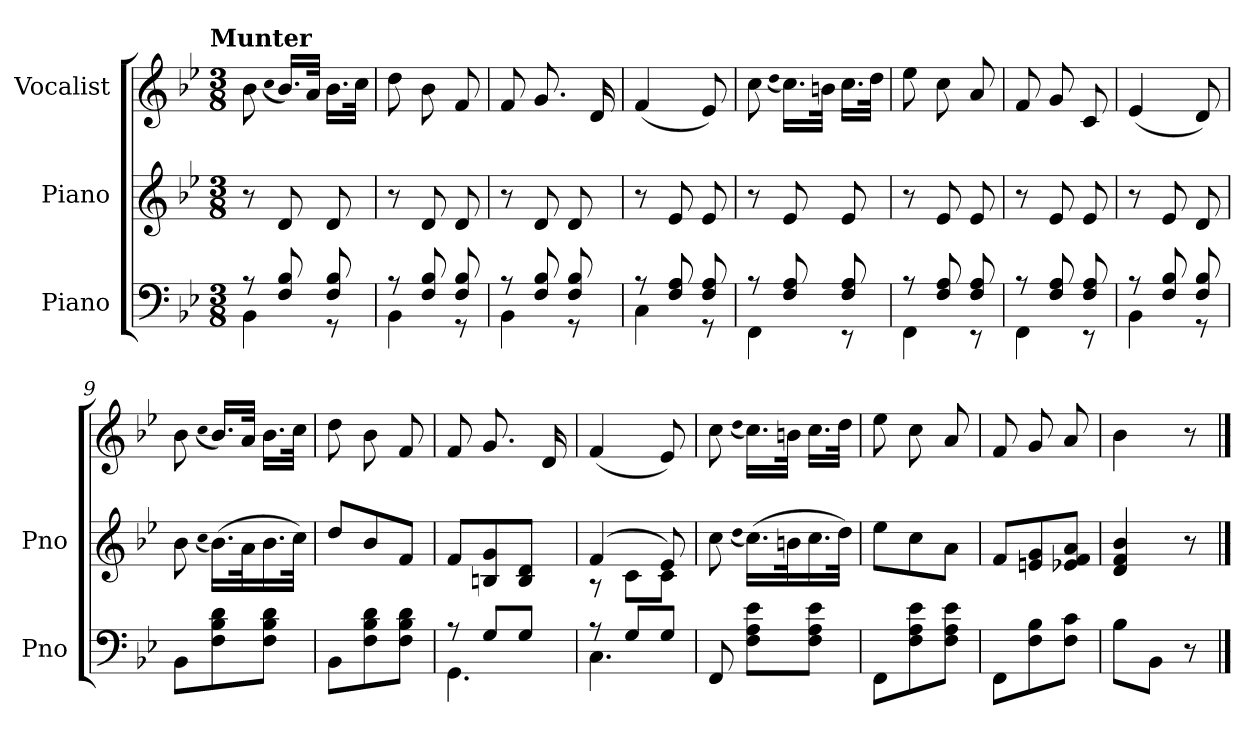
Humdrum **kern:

**kern	**kern	**kern
*part3	*part2	*part1
*staff3	*staff2	*staff1
*I"Piano	*I"Piano	*I"Vocalist
*I'Pno	*I'Pno	*
*clefF4	*clefG2	*clefG2
*k[b-e-]	*k[b-e-]	*k[b-e-]
*B-:	*B-:	*B-:
!!LO:TX:omd:t=Munter
*M3/8	*M3/8	*M3/8
*MM84	*MM84	*MM84
=1	=1	=1
*^	*	*
8r	4BB-	8r	8b-
.	.	.	(qcc
8F 8B-	.	8d	16.b-LL)
.	.	.	32aJJk
8F 8B-	8r	8d	16.b-LL
.	.	.	32ccJJk
=2	=2	=2	=2
8r	4BB-	8r	8dd
8F 8B-	.	8d	8b-
8F 8B-	8r	8d	8f
=3	=3	=3	=3
8r	4BB-	8r	8f
8F 8B-	.	8d	8.g
8F 8B-	8r	8d	.
.	.	.	16d
=4	=4	=4	=4
8r	4C	8r	(4f
8F 8A	.	8e-	.
8F 8A	8r	8e-	8e-)
=5	=5	=5	=5
8r	4FF	8r	8cc
.	.	.	(qdd
8F 8A	.	8e-	16.ccLL)
.	.	.	32bnJJk
8F 8A	8r	8e-	16.ccLL
.	.	.	32ddJJk
=6	=6	=6	=6
8r	4FF	8r	8ee-
8F 8A	.	8e-	8cc
8F 8A	8r	8e-	8a
=7	=7	=7	=7
8r	4FF	8r	8f
8F 8A	.	8e-	8g
8F 8A	8r	8e-	8c
=8	=8	=8	=8
8r	4BB-	8r	(4e-
8F 8B-	.	8e-	.
8F 8B-	8r	8d	8d)
*v	*v	*	*
=9	=9	=9
8BB-L	8b-	8b-
.	(qcc	(qcc
8F 8B- 8d	(16.b-LL)	16.b-LL)
.	32aK	32aJJk
8F 8B- 8dJ	16.b-	16.b-LL
.	32ccJJk)	32ccJJk
=10	=10	=10
8BB-L	8ddL	8dd
8F 8B- 8d	8b-	8b-
8F 8B- 8dJ	8fJ	8f
=11	=11	=11
*^	*	*
8r	4.GG	8fL	8f
8GL	.	8Bn 8g	8.g
8GJ	.	8B 8dJ	.
.	.	.	16d
=12	=12	=12	=12
*	*	*^	*
8r	4.C	(4f	8r	(4f
8GL	.	.	8cL	.
8GJ	.	8e-)	8cJ	8e-)
*v	*v	*	*	*
*	*v	*v	*
=13	=13	=13
8FF	8cc	8cc
.	(qdd	(qdd
8F 8A 8e-L	(16.ccLL)	16.ccLL)
.	32bnK	32bnJJk
8F 8A 8e-J	16.cc	16.ccLL
.	32ddJJk)	32ddJJk
=14	=14	=14
8FFL	8ee-L	8ee-
8F 8A 8e-	8cc	8cc
8F 8A 8e-J	8aJ	8a
=15	=15	=15
8FFL	8fL	8f
8F 8B-	8en 8g	8g
8F 8cJ	8e-X 8f 8aJ	8a
=16	=16	=16
8B-L	4d 4f 4b-	4b-
8BB-J	.	.
8r	8r	8r
==	==	==
*-	*-	*-
